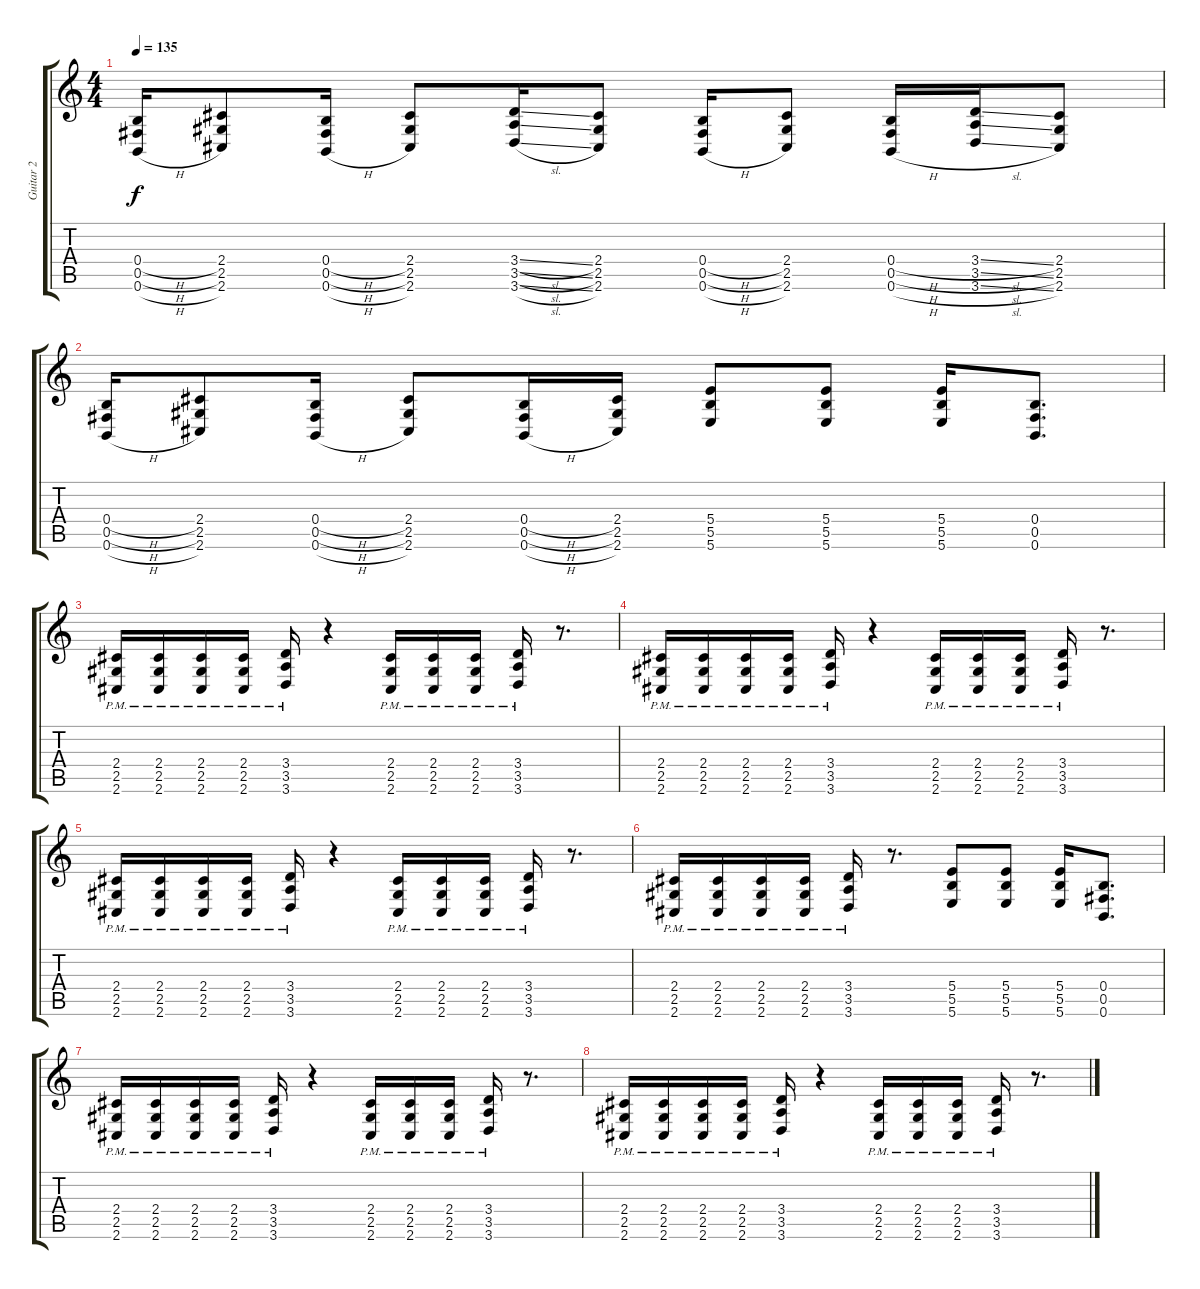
\track ("Guitar 2" "Guitar 2") {instrument overdrivenguitar}
\staff {score tabs}
\tuning (Db4 Ab3 E3 B2 Gb2 B1) {hide}
\ts (4 4)
\tempo 135
\clef g2
\ks c
(0.4{h} 0.5{h} 0.6{h}).16{dy f} (2.4 2.5 2.6).8 (0.4{h} 0.5{h} 0.6{h}).16 (2.4 2.5 2.6).8 (3.4{sl} 3.5{sl} 3.6{sl}).16 (2.4 2.5 2.6).8 (0.4{h} 0.5{h} 0.6{h}).16 (2.4 2.5 2.6).8 (0.4{h} 0.5{h} 0.6{h}).16 (3.4{sl} 3.5{sl} 3.6{sl}).16 (2.4 2.5 2.6).8 |
(0.4{h} 0.5{h} 0.6{h}).16 (2.4 2.5 2.6).8 (0.4{h} 0.5{h} 0.6{h}).16 (2.4 2.5 2.6).8 (0.4{h} 0.5{h} 0.6{h}).16 (2.4 2.5 2.6).16 (5.4 5.5 5.6).8 (5.4 5.5 5.6).8 (5.4 5.5 5.6).16 (0.4 0.5 0.6).8{d} |
(2.4{pm} 2.5{pm} 2.6{pm}).16 (2.4{pm} 2.5{pm} 2.6{pm}).16 (2.4{pm} 2.5{pm} 2.6{pm}).16 (2.4{pm} 2.5{pm} 2.6{pm}).16 (3.4{pm} 3.5{pm} 3.6{pm}).16 r.4 (2.4{pm} 2.5{pm} 2.6{pm}).16 (2.4{pm} 2.5{pm} 2.6{pm}).16 (2.4{pm} 2.5{pm} 2.6{pm}).16 (3.4{pm} 3.5{pm} 3.6{pm}).16 r.8{d} |
(2.4{pm} 2.5{pm} 2.6{pm}).16 (2.4{pm} 2.5{pm} 2.6{pm}).16 (2.4{pm} 2.5{pm} 2.6{pm}).16 (2.4{pm} 2.5{pm} 2.6{pm}).16 (3.4{pm} 3.5{pm} 3.6{pm}).16 r.4 (2.4{pm} 2.5{pm} 2.6{pm}).16 (2.4{pm} 2.5{pm} 2.6{pm}).16 (2.4{pm} 2.5{pm} 2.6{pm}).16 (3.4{pm} 3.5{pm} 3.6{pm}).16 r.8{d} |
(2.4{pm} 2.5{pm} 2.6{pm}).16 (2.4{pm} 2.5{pm} 2.6{pm}).16 (2.4{pm} 2.5{pm} 2.6{pm}).16 (2.4{pm} 2.5{pm} 2.6{pm}).16 (3.4{pm} 3.5{pm} 3.6{pm}).16 r.4 (2.4{pm} 2.5{pm} 2.6{pm}).16 (2.4{pm} 2.5{pm} 2.6{pm}).16 (2.4{pm} 2.5{pm} 2.6{pm}).16 (3.4{pm} 3.5{pm} 3.6{pm}).16 r.8{d} |
(2.4{pm} 2.5{pm} 2.6{pm}).16 (2.4{pm} 2.5{pm} 2.6{pm}).16 (2.4{pm} 2.5{pm} 2.6{pm}).16 (2.4{pm} 2.5{pm} 2.6{pm}).16 (3.4{pm} 3.5{pm} 3.6{pm}).16 r.8{d} (5.4 5.5 5.6).8 (5.4 5.5 5.6).8 (5.4 5.5 5.6).16 (0.4 0.5 0.6).8{d} |
(2.4{pm} 2.5{pm} 2.6{pm}).16 (2.4{pm} 2.5{pm} 2.6{pm}).16 (2.4{pm} 2.5{pm} 2.6{pm}).16 (2.4{pm} 2.5{pm} 2.6{pm}).16 (3.4{pm} 3.5{pm} 3.6{pm}).16 r.4 (2.4{pm} 2.5{pm} 2.6{pm}).16 (2.4{pm} 2.5{pm} 2.6{pm}).16 (2.4{pm} 2.5{pm} 2.6{pm}).16 (3.4{pm} 3.5{pm} 3.6{pm}).16 r.8{d} |
(2.4{pm} 2.5{pm} 2.6{pm}).16 (2.4{pm} 2.5{pm} 2.6{pm}).16 (2.4{pm} 2.5{pm} 2.6{pm}).16 (2.4{pm} 2.5{pm} 2.6{pm}).16 (3.4{pm} 3.5{pm} 3.6{pm}).16 r.4 (2.4{pm} 2.5{pm} 2.6{pm}).16 (2.4{pm} 2.5{pm} 2.6{pm}).16 (2.4{pm} 2.5{pm} 2.6{pm}).16 (3.4{pm} 3.5{pm} 3.6{pm}).16 r.8{d}
